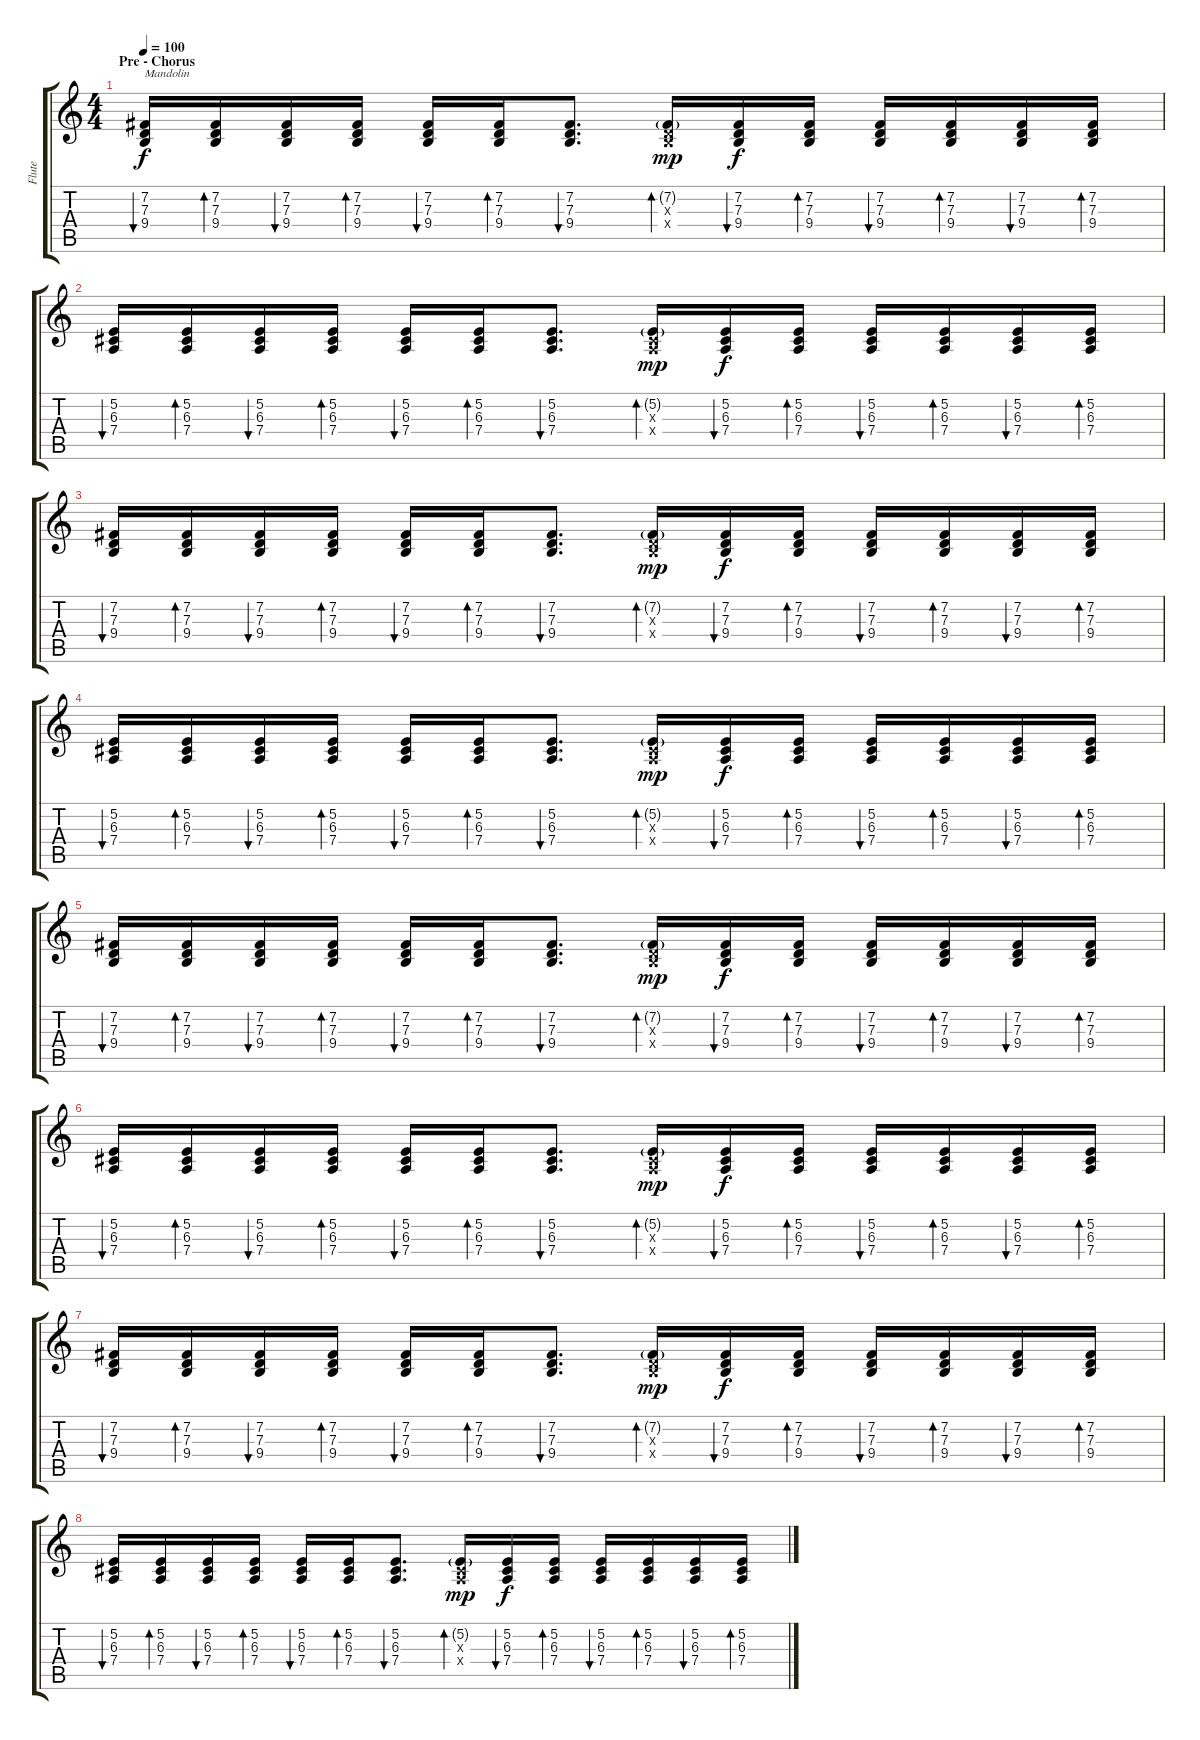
\track ("Flute" "Flute") {instrument flute}
\staff {score tabs}
\tuning (E4 B3 G3 D3 A2 E2) {hide}
\ts (4 4)
\section ("" "Pre - Chorus")
\tempo 100
\clef g2
\ks c
(7.2 7.3 9.4).16{bu 30 txt "Mandolin" dy f volume 7 instrument acousticguitarnylon} (7.2 7.3 9.4).16{bd 30} (7.2 7.3 9.4).16{bu 30} (7.2 7.3 9.4).16{bd 30} (7.2 7.3 9.4).16{bu 30} (7.2 7.3 9.4).16{bd 30} (7.2 7.3 9.4).8{d bu 30} (7.2{g} 7.3{x} 9.4{x}).16{bd 30 dy mp} (7.2 7.3 9.4).16{bu 30 dy f} (7.2 7.3 9.4).16{bd 30} (7.2 7.3 9.4).16{bu 30} (7.2 7.3 9.4).16{bd 30} (7.2 7.3 9.4).16{bu 30} (7.2 7.3 9.4).16{bd 30} |
(5.2 6.3 7.4).16{bu 30} (5.2 6.3 7.4).16{bd 30} (5.2 6.3 7.4).16{bu 30} (5.2 6.3 7.4).16{bd 30} (5.2 6.3 7.4).16{bu 30} (5.2 6.3 7.4).16{bd 30} (5.2 6.3 7.4).8{d bu 30} (5.2{g} 6.3{x} 7.4{x}).16{bd 30 dy mp} (5.2 6.3 7.4).16{bu 30 dy f} (5.2 6.3 7.4).16{bd 30} (5.2 6.3 7.4).16{bu 30} (5.2 6.3 7.4).16{bd 30} (5.2 6.3 7.4).16{bu 30} (5.2 6.3 7.4).16{bd 30} |
(7.2 7.3 9.4).16{bu 30} (7.2 7.3 9.4).16{bd 30} (7.2 7.3 9.4).16{bu 30} (7.2 7.3 9.4).16{bd 30} (7.2 7.3 9.4).16{bu 30} (7.2 7.3 9.4).16{bd 30} (7.2 7.3 9.4).8{d bu 30} (7.2{g} 7.3{x} 9.4{x}).16{bd 30 dy mp} (7.2 7.3 9.4).16{bu 30 dy f} (7.2 7.3 9.4).16{bd 30} (7.2 7.3 9.4).16{bu 30} (7.2 7.3 9.4).16{bd 30} (7.2 7.3 9.4).16{bu 30} (7.2 7.3 9.4).16{bd 30} |
(5.2 6.3 7.4).16{bu 30} (5.2 6.3 7.4).16{bd 30} (5.2 6.3 7.4).16{bu 30} (5.2 6.3 7.4).16{bd 30} (5.2 6.3 7.4).16{bu 30} (5.2 6.3 7.4).16{bd 30} (5.2 6.3 7.4).8{d bu 30} (5.2{g} 6.3{x} 7.4{x}).16{bd 30 dy mp} (5.2 6.3 7.4).16{bu 30 dy f} (5.2 6.3 7.4).16{bd 30} (5.2 6.3 7.4).16{bu 30} (5.2 6.3 7.4).16{bd 30} (5.2 6.3 7.4).16{bu 30} (5.2 6.3 7.4).16{bd 30} |
(7.2 7.3 9.4).16{bu 30} (7.2 7.3 9.4).16{bd 30} (7.2 7.3 9.4).16{bu 30} (7.2 7.3 9.4).16{bd 30} (7.2 7.3 9.4).16{bu 30} (7.2 7.3 9.4).16{bd 30} (7.2 7.3 9.4).8{d bu 30} (7.2{g} 7.3{x} 9.4{x}).16{bd 30 dy mp} (7.2 7.3 9.4).16{bu 30 dy f} (7.2 7.3 9.4).16{bd 30} (7.2 7.3 9.4).16{bu 30} (7.2 7.3 9.4).16{bd 30} (7.2 7.3 9.4).16{bu 30} (7.2 7.3 9.4).16{bd 30} |
(5.2 6.3 7.4).16{bu 30} (5.2 6.3 7.4).16{bd 30} (5.2 6.3 7.4).16{bu 30} (5.2 6.3 7.4).16{bd 30} (5.2 6.3 7.4).16{bu 30} (5.2 6.3 7.4).16{bd 30} (5.2 6.3 7.4).8{d bu 30} (5.2{g} 6.3{x} 7.4{x}).16{bd 30 dy mp} (5.2 6.3 7.4).16{bu 30 dy f} (5.2 6.3 7.4).16{bd 30} (5.2 6.3 7.4).16{bu 30} (5.2 6.3 7.4).16{bd 30} (5.2 6.3 7.4).16{bu 30} (5.2 6.3 7.4).16{bd 30} |
(7.2 7.3 9.4).16{bu 30} (7.2 7.3 9.4).16{bd 30} (7.2 7.3 9.4).16{bu 30} (7.2 7.3 9.4).16{bd 30} (7.2 7.3 9.4).16{bu 30} (7.2 7.3 9.4).16{bd 30} (7.2 7.3 9.4).8{d bu 30} (7.2{g} 7.3{x} 9.4{x}).16{bd 30 dy mp} (7.2 7.3 9.4).16{bu 30 dy f} (7.2 7.3 9.4).16{bd 30} (7.2 7.3 9.4).16{bu 30} (7.2 7.3 9.4).16{bd 30} (7.2 7.3 9.4).16{bu 30} (7.2 7.3 9.4).16{bd 30} |
(5.2 6.3 7.4).16{bu 30} (5.2 6.3 7.4).16{bd 30} (5.2 6.3 7.4).16{bu 30} (5.2 6.3 7.4).16{bd 30} (5.2 6.3 7.4).16{bu 30} (5.2 6.3 7.4).16{bd 30} (5.2 6.3 7.4).8{d bu 30} (5.2{g} 6.3{x} 7.4{x}).16{bd 30 dy mp} (5.2 6.3 7.4).16{bu 30 dy f} (5.2 6.3 7.4).16{bd 30} (5.2 6.3 7.4).16{bu 30} (5.2 6.3 7.4).16{bd 30} (5.2 6.3 7.4).16{bu 30} (5.2 6.3 7.4).16{bd 30}
